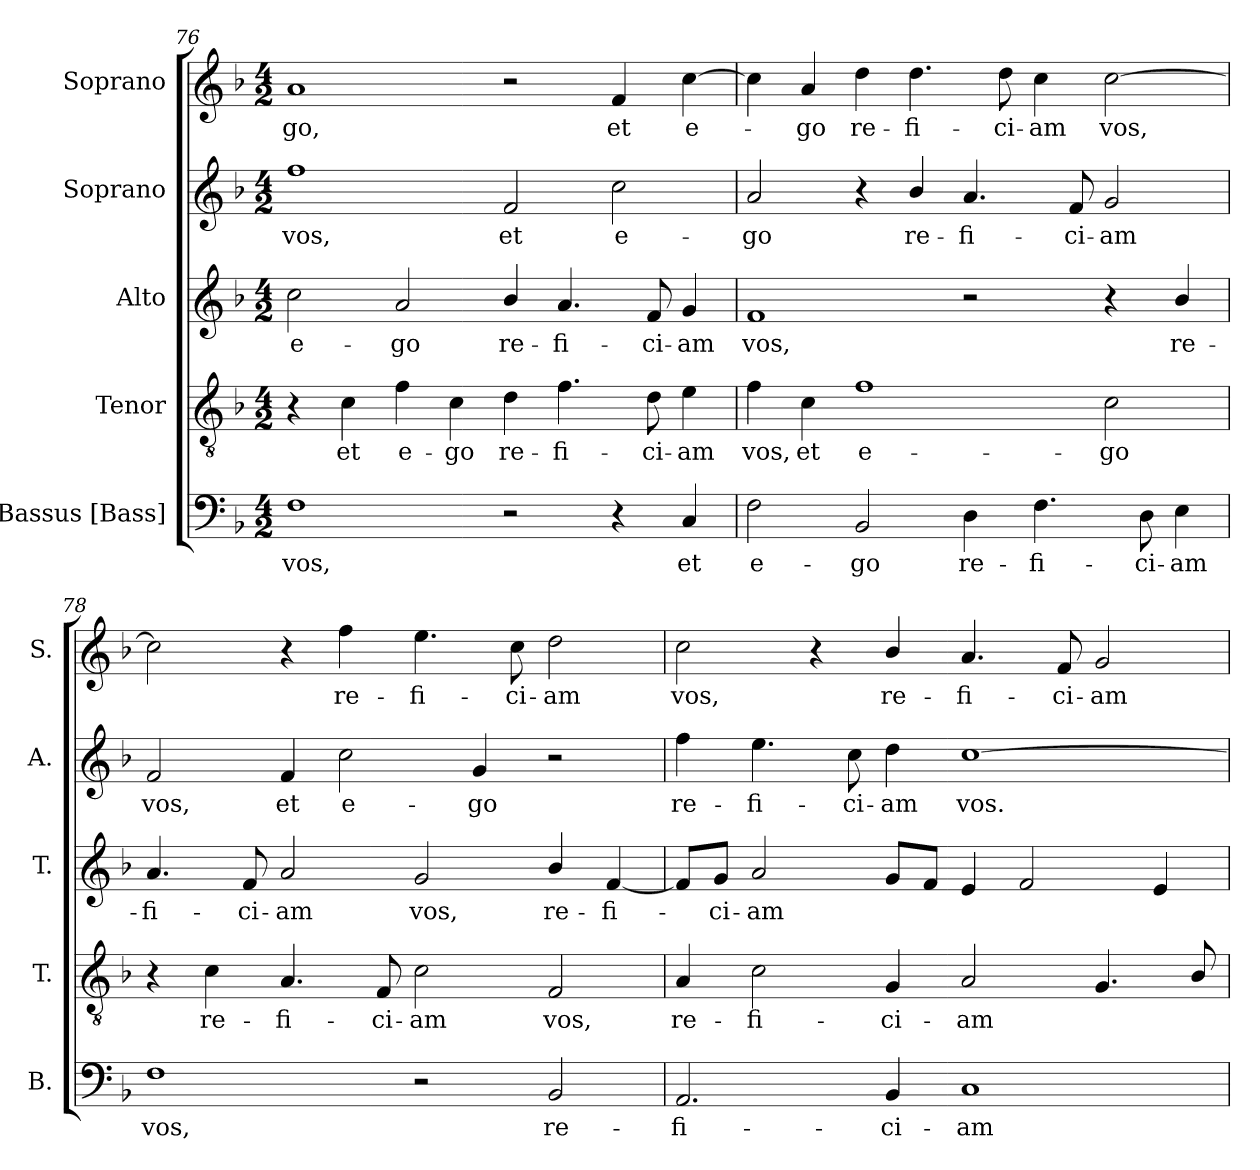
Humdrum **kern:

**kern	**text	**kern	**text	**kern	**text	**kern	**text	**kern	**text
*part5	*part5	*part4	*part4	*part3	*part3	*part2	*part2	*part1	*part1
*staff5	*staff5	*staff4	*staff4	*staff3	*staff3	*staff2	*staff2	*staff1	*staff1
*I"Bassus [Bass]	*	*I"Tenor	*	*I"Alto	*	*I"Soprano	*	*I"Soprano	*
*I'B.	*	*I'T.	*	*I'T.	*	*I'A.	*	*I'S.	*
*clefF4	*	*clefGv2	*	*clefG2	*	*clefG2	*	*clefG2	*
*	*	*ITrd7c12	*	*	*	*	*	*	*
*k[b-]	*	*k[b-]	*	*k[b-]	*	*k[b-]	*	*k[b-]	*
*F:	*	*F:	*	*F:	*	*F:	*	*F:	*
*M4/2	*	*M4/2	*	*M4/2	*	*M4/2	*	*M4/2	*
=76	=76	=76	=76	=76	=76	=76	=76	=76	=76
!	!LO:LY:b:color=#000000	!	!	!	!	!	!	!	!
!	!	!	!	!	!LO:LY:b:color=#000000	!	!	!	!
!	!	!	!	!	!	!	!LO:LY:b:color=#000000	!	!
!	!	!	!	!	!	!	!	!	!LO:LY:b:color=#000000
1Fi	vos,	4r	.	2cci\	e-	1ffi	vos,	1ai	-go,
!	!	!	!LO:LY:b:color=#000000	!	!	!	!	!	!
.	.	4Ci\	et	.	.	.	.	.	.
!	!	!	!LO:LY:b:color=#000000	!	!	!	!	!	!
!	!	!	!	!	!LO:LY:b:color=#000000	!	!	!	!
.	.	4Fi\	e-	2ai/	-go	.	.	.	.
!	!	!	!LO:LY:b:color=#000000	!	!	!	!	!	!
.	.	4Ci\	-go	.	.	.	.	.	.
!	!	!	!LO:LY:b:color=#000000	!	!	!	!	!	!
!	!	!	!	!	!LO:LY:b:color=#000000	!	!	!	!
!	!	!	!	!	!	!	!LO:LY:b:color=#000000	!	!
2r	.	4Di\	re-	4b-i/	re-	2fi/	et	2r	.
!	!	!	!LO:LY:b:color=#000000	!	!	!	!	!	!
!	!	!	!	!	!LO:LY:b:color=#000000	!	!	!	!
.	.	4.Fi\	-fi-	4.ai/	-fi-	.	.	.	.
!	!	!	!	!	!	!	!LO:LY:b:color=#000000	!	!
!	!	!	!	!	!	!	!	!	!LO:LY:b:color=#000000
4r	.	.	.	.	.	2cci\	e-	4fi/	et
!	!	!	!LO:LY:b:color=#000000	!	!	!	!	!	!
!	!	!	!	!	!LO:LY:b:color=#000000	!	!	!	!
.	.	8Di\	-ci-	8fi/	-ci-	.	.	.	.
!	!LO:LY:b:color=#000000	!	!	!	!	!	!	!	!
!	!	!	!LO:LY:b:color=#000000	!	!	!	!	!	!
!	!	!	!	!	!LO:LY:b:color=#000000	!	!	!	!
!	!	!	!	!	!	!	!	!	!LO:LY:b:color=#000000
4Ci/	et	4Ei\	-am	4gi/	-am	.	.	[4cci\	e-
=77	=77	=77	=77	=77	=77	=77	=77	=77	=77
!	!LO:LY:b:color=#000000	!	!	!	!	!	!	!	!
!	!	!	!LO:LY:b:color=#000000	!	!	!	!	!	!
!	!	!	!	!	!LO:LY:b:color=#000000	!	!	!	!
!	!	!	!	!	!	!	!LO:LY:b:color=#000000	!	!
2Fi\	e-	4Fi\	vos,	1fi	vos,	2ai/	-go	4cci\]	.
!	!	!	!LO:LY:b:color=#000000	!	!	!	!	!	!
!	!	!	!	!	!	!	!	!	!LO:LY:b:color=#000000
.	.	4Ci\	et	.	.	.	.	4ai/	-go
!	!LO:LY:b:color=#000000	!	!	!	!	!	!	!	!
!	!	!	!LO:LY:b:color=#000000	!	!	!	!	!	!
!	!	!	!	!	!	!	!	!	!LO:LY:b:color=#000000
2BB-i/	-go	1Fi	e-	.	.	4r	.	4ddi\	re-
!	!	!	!	!	!	!	!LO:LY:b:color=#000000	!	!
!	!	!	!	!	!	!	!	!	!LO:LY:b:color=#000000
.	.	.	.	.	.	4b-i/	re-	4.ddi\	-fi-
!	!LO:LY:b:color=#000000	!	!	!	!	!	!	!	!
!	!	!	!	!	!	!	!LO:LY:b:color=#000000	!	!
4Di\	re-	.	.	2r	.	4.ai/	-fi-	.	.
!	!	!	!	!	!	!	!	!	!LO:LY:b:color=#000000
.	.	.	.	.	.	.	.	8ddi\	-ci-
!	!LO:LY:b:color=#000000	!	!	!	!	!	!	!	!
!	!	!	!	!	!	!	!	!	!LO:LY:b:color=#000000
4.Fi\	-fi-	.	.	.	.	.	.	4cci\	-am
!	!	!	!	!	!	!	!LO:LY:b:color=#000000	!	!
.	.	.	.	.	.	8fi/	-ci-	.	.
!	!	!	!LO:LY:b:color=#000000	!	!	!	!	!	!
!	!	!	!	!	!	!	!LO:LY:b:color=#000000	!	!
!	!	!	!	!	!	!	!	!	!LO:LY:b:color=#000000
.	.	2Ci\	-go	4r	.	2gi/	-am	[2cci\	vos,
!	!LO:LY:b:color=#000000	!	!	!	!	!	!	!	!
8Di\	-ci-	.	.	.	.	.	.	.	.
!	!LO:LY:b:color=#000000	!	!	!	!	!	!	!	!
!	!	!	!	!	!LO:LY:b:color=#000000	!	!	!	!
4Ei\	-am	.	.	4b-i/	re-	.	.	.	.
!!LO:LB:g=z
=78	=78	=78	=78	=78	=78	=78	=78	=78	=78
!	!LO:LY:b:color=#000000	!	!	!	!	!	!	!	!
!	!	!	!	!	!LO:LY:b:color=#000000	!	!	!	!
!	!	!	!	!	!	!	!LO:LY:b:color=#000000	!	!
1Fi	vos,	4r	.	4.ai/	-fi-	2fi/	vos,	2cci\]	.
!	!	!	!LO:LY:b:color=#000000	!	!	!	!	!	!
.	.	4Ci\	re-	.	.	.	.	.	.
!	!	!	!	!	!LO:LY:b:color=#000000	!	!	!	!
.	.	.	.	8fi/	-ci-	.	.	.	.
!	!	!	!LO:LY:b:color=#000000	!	!	!	!	!	!
!	!	!	!	!	!LO:LY:b:color=#000000	!	!	!	!
!	!	!	!	!	!	!	!LO:LY:b:color=#000000	!	!
.	.	4.AAi/	-fi-	2ai/	-am	4fi/	et	4r	.
!	!	!	!	!	!	!	!LO:LY:b:color=#000000	!	!
!	!	!	!	!	!	!	!	!	!LO:LY:b:color=#000000
.	.	.	.	.	.	2cci\	e-	4ffi\	re-
!	!	!	!LO:LY:b:color=#000000	!	!	!	!	!	!
.	.	8FFi/	-ci-	.	.	.	.	.	.
!	!	!	!LO:LY:b:color=#000000	!	!	!	!	!	!
!	!	!	!	!	!LO:LY:b:color=#000000	!	!	!	!
!	!	!	!	!	!	!	!	!	!LO:LY:b:color=#000000
2r	.	2Ci\	-am	2gi/	vos,	.	.	4.eei\	-fi-
!	!	!	!	!	!	!	!LO:LY:b:color=#000000	!	!
.	.	.	.	.	.	4gi/	-go	.	.
!	!	!	!	!	!	!	!	!	!LO:LY:b:color=#000000
.	.	.	.	.	.	.	.	8cci\	-ci-
!	!LO:LY:b:color=#000000	!	!	!	!	!	!	!	!
!	!	!	!LO:LY:b:color=#000000	!	!	!	!	!	!
!	!	!	!	!	!LO:LY:b:color=#000000	!	!	!	!
!	!	!	!	!	!	!	!	!	!LO:LY:b:color=#000000
2BB-i/	re-	2FFi/	vos,	4b-i/	re-	2r	.	2ddi\	-am
!	!	!	!	!	!LO:LY:b:color=#000000	!	!	!	!
.	.	.	.	[4fi/	-fi-	.	.	.	.
=79	=79	=79	=79	=79	=79	=79	=79	=79	=79
!	!LO:LY:b:color=#000000	!	!	!	!	!	!	!	!
!	!	!	!LO:LY:b:color=#000000	!	!	!	!	!	!
!	!	!	!	!	!	!	!LO:LY:b:color=#000000	!	!
!	!	!	!	!	!	!	!	!	!LO:LY:b:color=#000000
2.AAi/	-fi-	4AAi/	re-	8fi/L]	.	4ffi\	re-	2cci\	vos,
!	!	!	!	!	!LO:LY:b:color=#000000	!	!	!	!
.	.	.	.	8gi/J	-ci-	.	.	.	.
!	!	!	!LO:LY:b:color=#000000	!	!	!	!	!	!
!	!	!	!	!	!LO:LY:b:color=#000000	!	!	!	!
!	!	!	!	!	!	!	!LO:LY:b:color=#000000	!	!
.	.	2Ci\	-fi-	2ai/	-am	4.eei\	-fi-	.	.
.	.	.	.	.	.	.	.	4r	.
!	!	!	!	!	!	!	!LO:LY:b:color=#000000	!	!
.	.	.	.	.	.	8cci\	-ci-	.	.
!	!LO:LY:b:color=#000000	!	!	!	!	!	!	!	!
!	!	!	!LO:LY:b:color=#000000	!	!	!	!	!	!
!	!	!	!	!	!	!	!LO:LY:b:color=#000000	!	!
!	!	!	!	!	!	!	!	!	!LO:LY:b:color=#000000
4BB-i/	-ci-	4GGi/	-ci-	8gi/L	.	4ddi\	-am	4b-i/	re-
.	.	.	.	8fi/J	.	.	.	.	.
!	!LO:LY:b:color=#000000	!	!	!	!	!	!	!	!
!	!	!	!LO:LY:b:color=#000000	!	!	!	!	!	!
!	!	!	!	!	!	!	!LO:LY:b:color=#000000	!	!
!	!	!	!	!	!	!	!	!	!LO:LY:b:color=#000000
1Ci	-am	2AAi/	-am	4ei/	.	[1cci	vos.	4.ai/	-fi-
.	.	.	.	2fi/	.	.	.	.	.
!	!	!	!	!	!	!	!	!	!LO:LY:b:color=#000000
.	.	.	.	.	.	.	.	8fi/	-ci-
!	!	!	!	!	!	!	!	!	!LO:LY:b:color=#000000
.	.	4.GGi/	.	.	.	.	.	2gi/	-am
.	.	.	.	4ei/	.	.	.	.	.
.	.	8BB-i/	.	.	.	.	.	.	.
=	=	=	=	=	=	=	=	=	=
*-	*-	*-	*-	*-	*-	*-	*-	*-	*-
